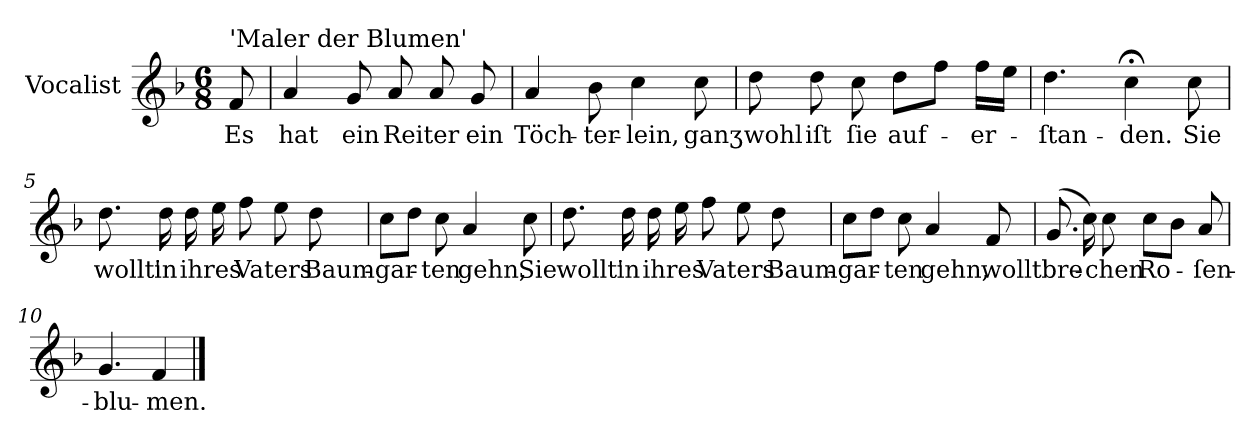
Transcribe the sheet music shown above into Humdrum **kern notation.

**kern	**text
*part1	*part1
*staff1	*staff1
*I"Vocalist	*
*k[b-]	*
*F:	*
*M6/8	*
=	=
!LO:TX:a:t='Maler der Blumen'	!
8f	Es
=1	=1
4a	hat
8g	ein
8a	Reiter
8a	.
8g	ein
=2	=2
4a	Töch-
8b-	-ter-
4cc	-lein,
8cc	ganʒ
=3	=3
8dd	wohl
8dd	iſt
8cc	ſie
8ddL	auf-
8ffJ	.
16ffLL	-er-
16eeJJ	.
=4	=4
4.dd	-ſtan-
4cc;<	-den.
8cc	Sie
=5	=5
8.dd	wollt'
16dd	in
16dd	ihres
16ee	.
8ff	Vaters
8ee	.
8dd	Baum-
=6	=6
8ccL	-gar-
8ddJ	.
8cc	-ten
4a	gehn,
8cc	Sie
=7	=7
8.dd	wollt'
16dd	in
16dd	ihres
16ee	.
8ff	Vaters
8ee	.
8dd	Baum-
=8	=8
8ccL	-gar-
8ddJ	.
8cc	-ten
4a	gehn,
8f	wollt'
=9	=9
(8.g	bre-
16cc)	.
8cc	-chen
8ccL	Ro-
8b-J	.
8a	-ſen-
=10	=10
4.g	-blu-
4f	-men.
==	==
*-	*-
